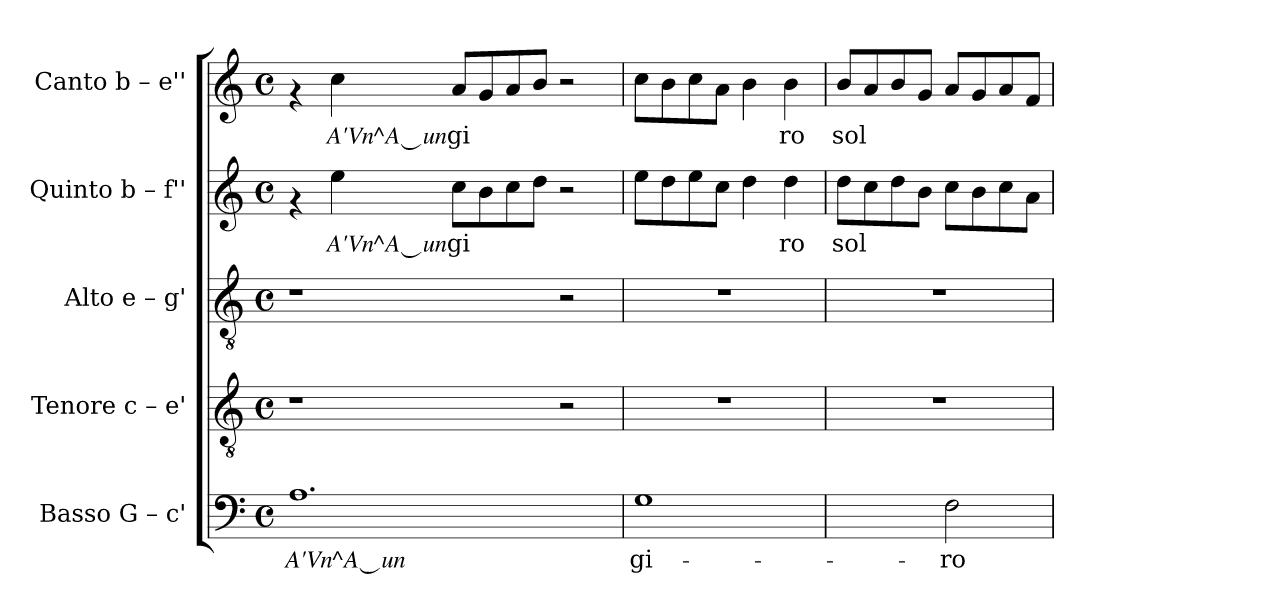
**kern	**text	**kern	**kern	**kern	**text	**kern	**text
*part5	*part5	*part4	*part3	*part2	*part2	*part1	*part1
*staff5	*staff5	*staff4	*staff3	*staff2	*staff2	*staff1	*staff1
*I"Basso  G – c'	*	*I"Tenore  c – e'	*I"Alto  e – g'	*I"Quinto  b – f''	*	*I"Canto  b – e''	*
!!LO:PB:g=z
*stria5	*	*stria5	*stria5	*stria5	*	*stria5	*
*clefF4	*	*clefGv2	*clefGv2	*clefG2	*	*clefG2	*
*k[]	*	*k[]	*k[]	*k[]	*	*k[]	*
*C:	*	*C:	*C:	*C:	*	*C:	*
*M4/4	*	*M4/4	*M4/4	*M4/4	*	*M4/4	*
*met(c)	*	*met(c)	*met(c)	*met(c)	*	*met(c)	*
=1	=1	=1	=1	=1	=1	=1	=1
!	!LO:LY:b:rj	!	!	!	!	!	!
1.A	A'Vn^A‿un	1r	1r	4rf	.	4rf	.
!	!	!	!	!	!LO:LY:b:rj	!	!LO:LY:b:rj
.	.	.	.	4ee\	A'Vn^A‿un	4cc\	A'Vn^A‿un
!	!	!	!	!	!LO:LY:b:rj	!	!LO:LY:b:rj
.	.	.	.	8cc\L	gi	8a/L	gi
!	!	!	!	!	!LO:LY:b:rj	!	!LO:LY:b:rj
.	.	.	.	8b\	.	8g/	.
!	!	!	!	!	!LO:LY:b:rj	!	!LO:LY:b:rj
.	.	.	.	8cc\	.	8a/	.
!	!	!	!	!	!LO:LY:b:rj	!	!LO:LY:b:rj
.	.	.	.	8dd\J	.	8b/J	.
.	.	2r	2r	2r	.	2r	.
=2	=2	=2	=2	=2	=2	=2	=2
!	!LO:LY:b:rj	!	!	!	!LO:LY:b:rj	!	!LO:LY:b:rj
1G	gi-	1r	1r	8ee\L	.	8cc\L	.
!	!	!	!	!	!LO:LY:b:rj	!	!LO:LY:b:rj
.	.	.	.	8dd\	.	8b\	.
!	!	!	!	!	!LO:LY:b:rj	!	!LO:LY:b:rj
.	.	.	.	8ee\	.	8cc\	.
!	!	!	!	!	!LO:LY:b:rj	!	!LO:LY:b:rj
.	.	.	.	8cc\J	.	8a\J	.
!	!	!	!	!	!LO:LY:b:rj	!	!LO:LY:b:rj
.	.	.	.	4dd\	.	4b\	.
!	!	!	!	!	!LO:LY:b:rj	!	!LO:LY:b:rj
.	.	.	.	4dd\	ro	4b\	ro
=3	=3	=3	=3	=3	=3	=3	=3
!	!	!	!	!	!LO:LY:b:rj	!	!LO:LY:b:rj
2ryy	.	1r	1r	8dd\L	sol	8b/L	sol
!	!	!	!	!	!LO:LY:b:rj	!	!LO:LY:b:rj
.	.	.	.	8cc\	.	8a/	.
!	!	!	!	!	!LO:LY:b:rj	!	!LO:LY:b:rj
.	.	.	.	8dd\	.	8b/	.
!	!	!	!	!	!LO:LY:b:rj	!	!LO:LY:b:rj
.	.	.	.	8b\J	.	8g/J	.
!	!LO:LY:b:rj	!	!	!	!LO:LY:b:rj	!	!LO:LY:b:rj
2F\	-ro	.	.	8cc\L	.	8a/L	.
!	!	!	!	!	!LO:LY:b:rj	!	!LO:LY:b:rj
.	.	.	.	8b\	.	8g/	.
!	!	!	!	!	!LO:LY:b:rj	!	!LO:LY:b:rj
.	.	.	.	8cc\	.	8a/	.
!	!	!	!	!	!LO:LY:b:rj	!	!LO:LY:b:rj
.	.	.	.	8a\J	.	8f/J	.
=	=	=	=	=	=	=	=
*-	*-	*-	*-	*-	*-	*-	*-
